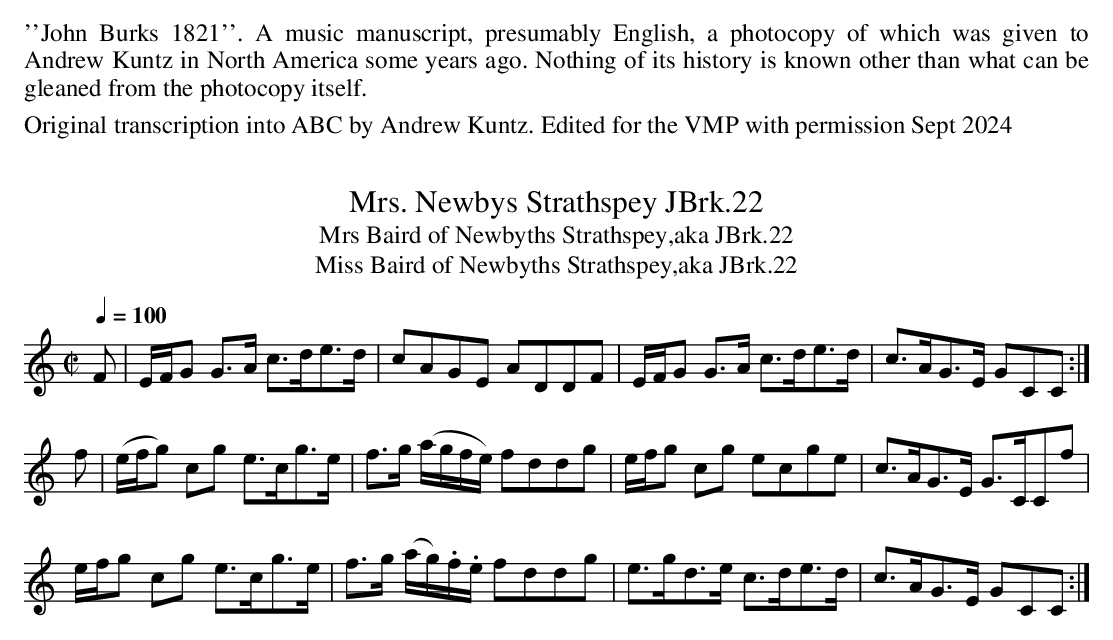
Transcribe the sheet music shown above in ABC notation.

X:1
T:Mrs. Newbys Strathspey JBrk.22
Q:1/4=100
T:Mrs Baird of Newbyths Strathspey,aka JBrk.22
T:Miss Baird of Newbyths Strathspey,aka JBrk.22
M:C|
L:1/8
K:C
F|E/F/G G>A c>de>d|cAGE ADDF|E/F/G G>A c>de>d|c>AG>E GCC:|
f|(e/f/g) cg e>cg>e|f>g (a/g/f/e/) fddg|e/f/g cg ecge|c>AG>E G>CCf|
e/f/g cg e>cg>e|f>g (a/g/).f/.e/ fddg|e>gd>e c>de>d|c>AG>E GCC:|
